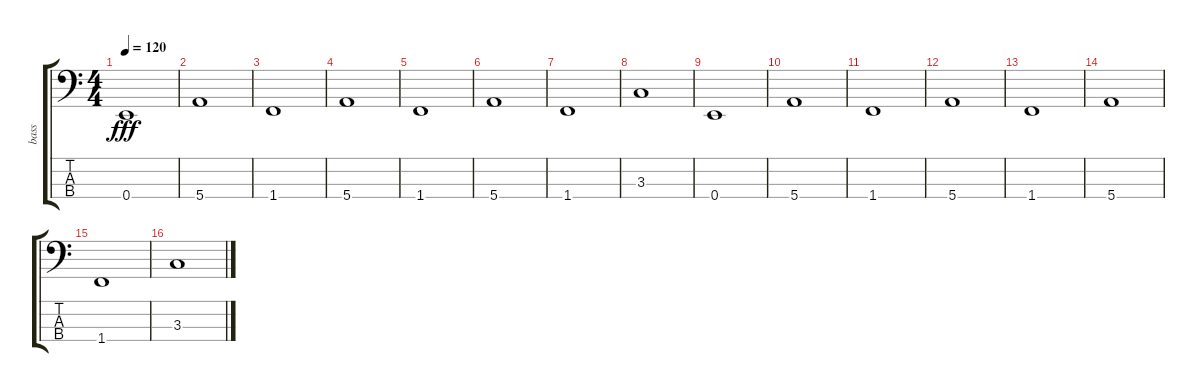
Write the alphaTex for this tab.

\track ("bass" "bass") {instrument fretlessbass}
\staff {score tabs}
\tuning (G2 D2 A1 E1) {hide}
\ts (4 4)
\tempo 120
\clef f4
\ks c
0.4.1{dy fff} |
5.4.1 |
1.4.1 |
5.4.1 |
1.4.1 |
5.4.1 |
1.4.1 |
3.3.1{volume 16} |
0.4.1{volume 14} |
5.4.1{volume 13} |
1.4.1{volume 12} |
5.4.1{volume 11} |
1.4.1{volume 10} |
5.4.1{volume 9} |
1.4.1{volume 8} |
3.3.1{volume 6}
